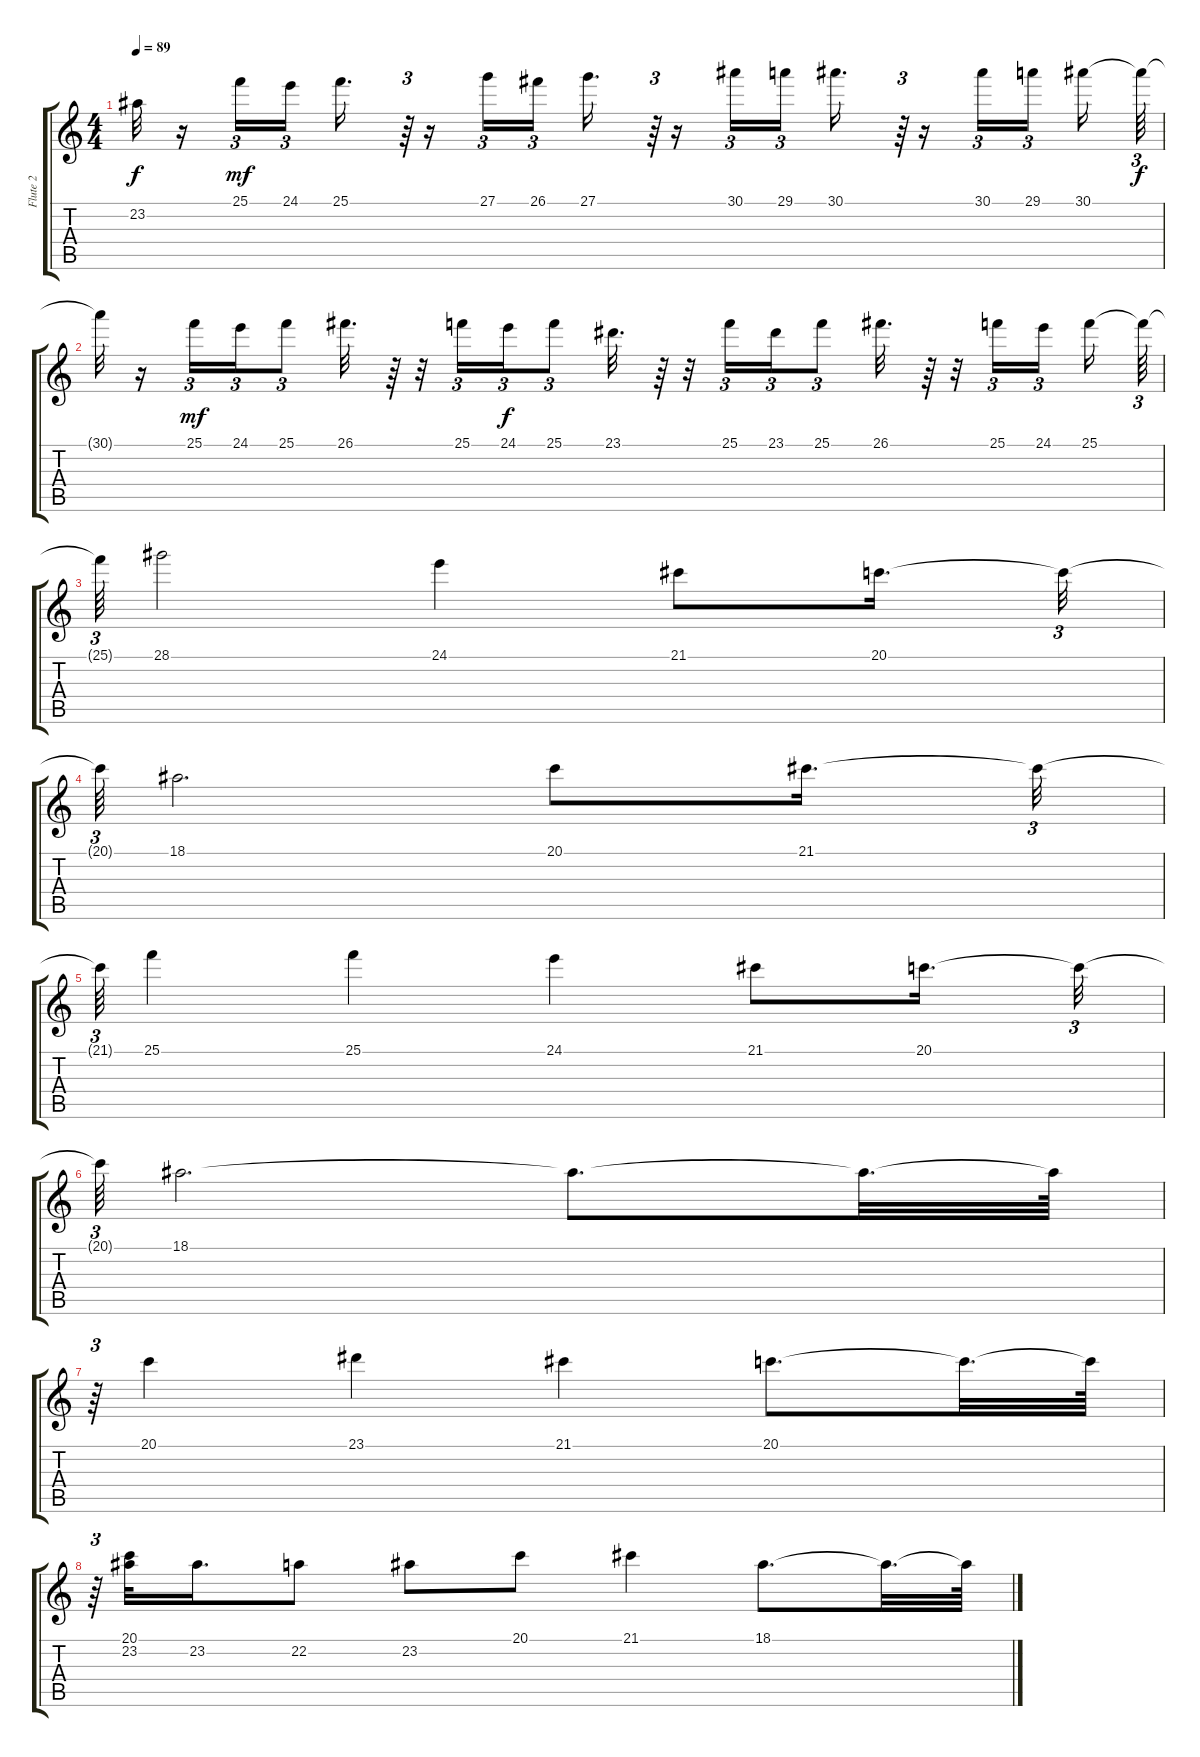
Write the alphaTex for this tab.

\track ("Flute 2" "Flute 2") {instrument flute}
\staff {score tabs}
\tuning (E4 B3 G3 D3 A2 E2) {hide}
\ts (4 4)
\tempo 89
\clef g2
\ks c
23.2{t}.32{dy f} r.16 25.1.16{tu (3 2) dy mf} 24.1.16{tu (3 2) beam splitsecondary} 25.1.16{d} r.64{tu (3 2)} r.16 27.1.16{tu (3 2)} 26.1.16{tu (3 2) beam splitsecondary} 27.1.16{d} r.64{tu (3 2)} r.16 30.1.16{tu (3 2)} 29.1.16{tu (3 2) beam splitsecondary} 30.1.16{d} r.64{tu (3 2)} r.16 30.1.16{tu (3 2)} 29.1.16{tu (3 2) beam splitsecondary} 30.1.16 30.1{t}.64{tu (3 2) dy f} |
30.1{t}.32 r.16 25.1.16{tu (3 2) dy mf} 24.1.16{tu (3 2)} 25.1.8{tu (3 2)} 26.1.32{d} r.64 r.32 25.1.16{tu (3 2)} 24.1.16{tu (3 2) dy f} 25.1.8{tu (3 2)} 23.1.32{d} r.64 r.32 25.1.16{tu (3 2)} 23.1.16{tu (3 2)} 25.1.8{tu (3 2)} 26.1.32{d} r.64 r.32 25.1.16{tu (3 2)} 24.1.16{tu (3 2) beam splitsecondary} 25.1.16 25.1{t}.64{tu (3 2)} |
25.1{t}.64{tu (3 2)} 28.1.2 24.1.4 21.1.8 20.1.16{d} 20.1{t}.32{tu (3 2)} |
20.1{t}.64{tu (3 2)} 18.1.2{d} 20.1.8 21.1.16{d} 21.1{t}.32{tu (3 2)} |
21.1{t}.64{tu (3 2)} 25.1.4 25.1.4 24.1.4 21.1.8 20.1.16{d} 20.1{t}.32{tu (3 2)} |
20.1{t}.64{tu (3 2)} 18.1.2{d} 18.1{t}.8{d} 18.1{t}.32{d} 18.1{t}.64 |
r.64{tu (3 2)} 20.1.4 23.1.4 21.1.4 20.1.8{d} 20.1{t}.32{d} 20.1{t}.64 |
r.64{tu (3 2)} (20.1 23.2).32 23.2.16{d} 22.2.8 23.2.8 20.1.8 21.1.4 18.1.8{d} 18.1{t}.32{d} 18.1{t}.64
